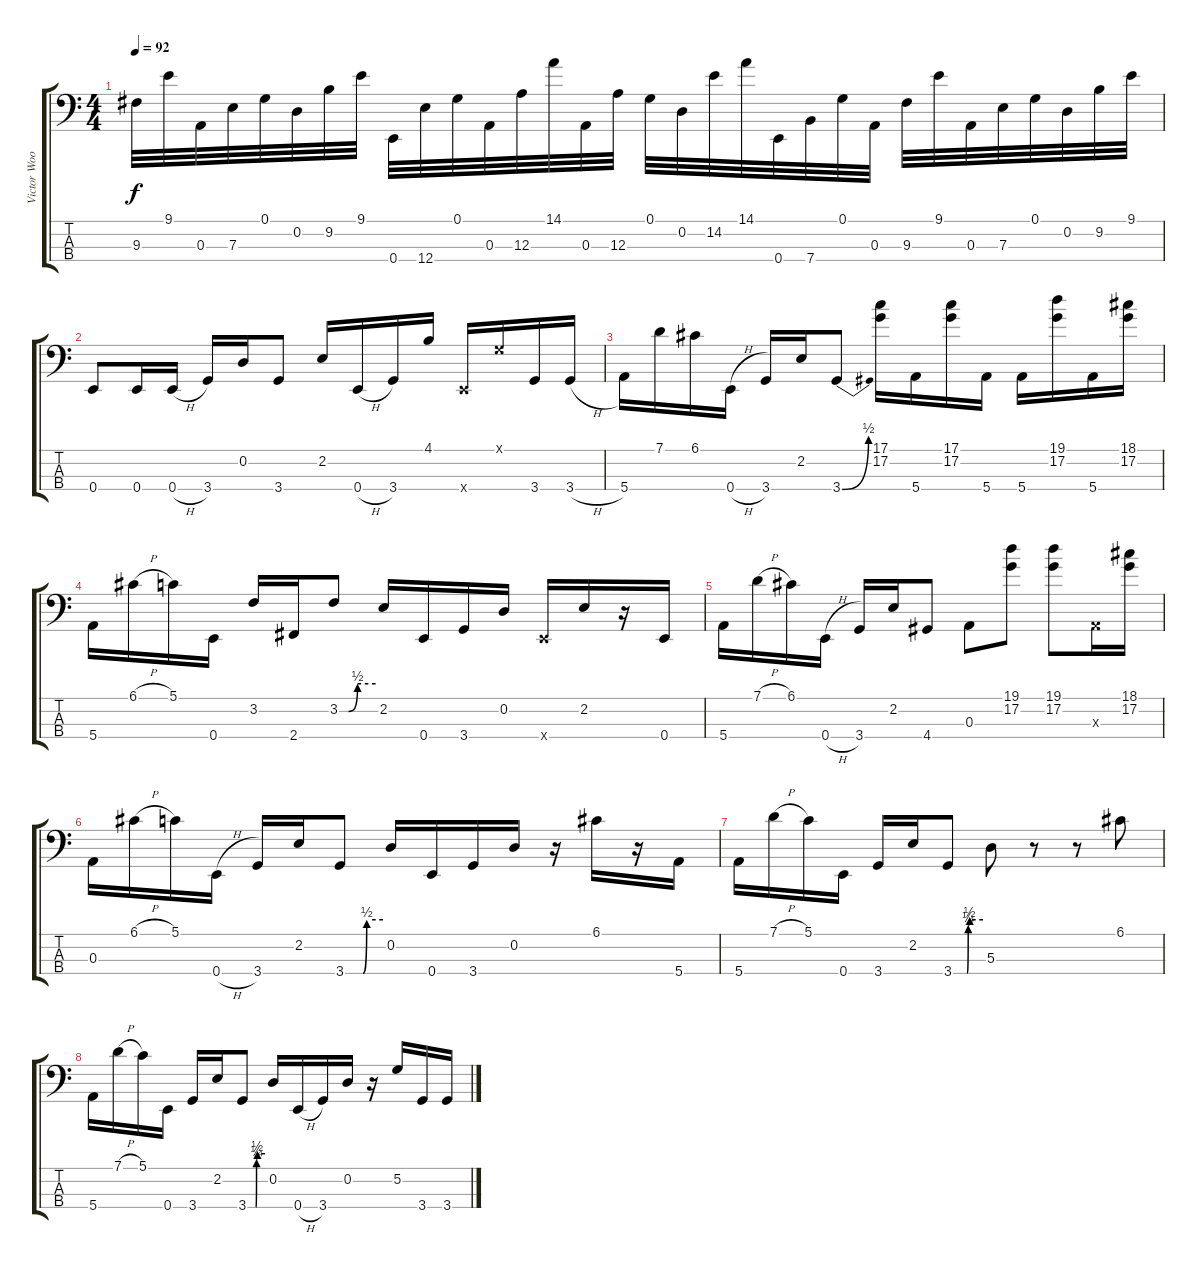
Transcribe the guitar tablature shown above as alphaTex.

\track ("Victor Wooten" "Victor Woo") {instrument slapbass1}
\staff {score tabs}
\tuning (G2 D2 A1 E1) {hide}
\ts (4 4)
\tempo 92
\clef f4
\ks c
9.3.32{dy f} 9.1.32 0.3.32 7.3.32 0.1.32 0.2.32 9.2.32 9.1.32 0.4.32 12.4.32 0.1.32 0.3.32 12.3.32 14.1.32 0.3.32 12.3.32 0.1.32 0.2.32 14.2.32 14.1.32 0.4.32 7.4.32 0.1.32 0.3.32 9.3.32 9.1.32 0.3.32 7.3.32 0.1.32 0.2.32 9.2.32 9.1.32 |
0.4.8 0.4.16 0.4{h}.16 3.4.16 0.2.16 3.4.8 2.2.16 0.4{h}.16 3.4.16 4.1.16 0.4{x}.16 0.1{x}.16 3.4.16 3.4{h}.16 |
5.4.16 7.1.16 6.1.16 0.4{h}.16 3.4.16 2.2.16 3.4{be (bend 0 0 60 2)}.8 (17.1 17.2).16 5.4.16 (17.1 17.2).16 5.4.16 5.4.16 (19.1 17.2).16 5.4.16 (18.1 17.2).16 |
5.4.16 6.1{h}.16 5.1.16 0.4.16 3.2.16 2.4.16 3.2{be (custom 0 0 15 0 30 2 60 2)}.8 2.2.16 0.4.16 3.4.16 0.2.16 0.4{x}.16 2.2.16 r.16 0.4.16 |
5.4.16 7.1{h}.16 6.1.16 0.4{h}.16 3.4.16 2.2.16 4.4.8 0.3.8 (19.1 17.2).8 (19.1 17.2).8 0.3{x}.16 (18.1 17.2).16 |
0.3.16 6.1{h}.16 5.1.16 0.4{h}.16 3.4.16 2.2.16 3.4{be (custom 0 0 28 0 34 2 60 2)}.8 0.2.16 0.4.16 3.4.16 0.2.16 r.16 6.1.16 r.16 5.4.16 |
5.4.16 7.1{h}.16 5.1.16 0.4.16 3.4.16 2.2.16 3.4{be (custom 0 0 28 0 30 1 33 2 60 2)}.8 5.3.8 r.8 r.8 6.1.8 |
5.4.16 7.1{h}.16 5.1.16 0.4.16 3.4.16 2.2.16 3.4{be (custom 0 0 28 0 30 1 33 2 60 2)}.8 0.2.16 0.4{h}.16 3.4.16 0.2.16 r.16 5.2.16 3.4.16 3.4.16
